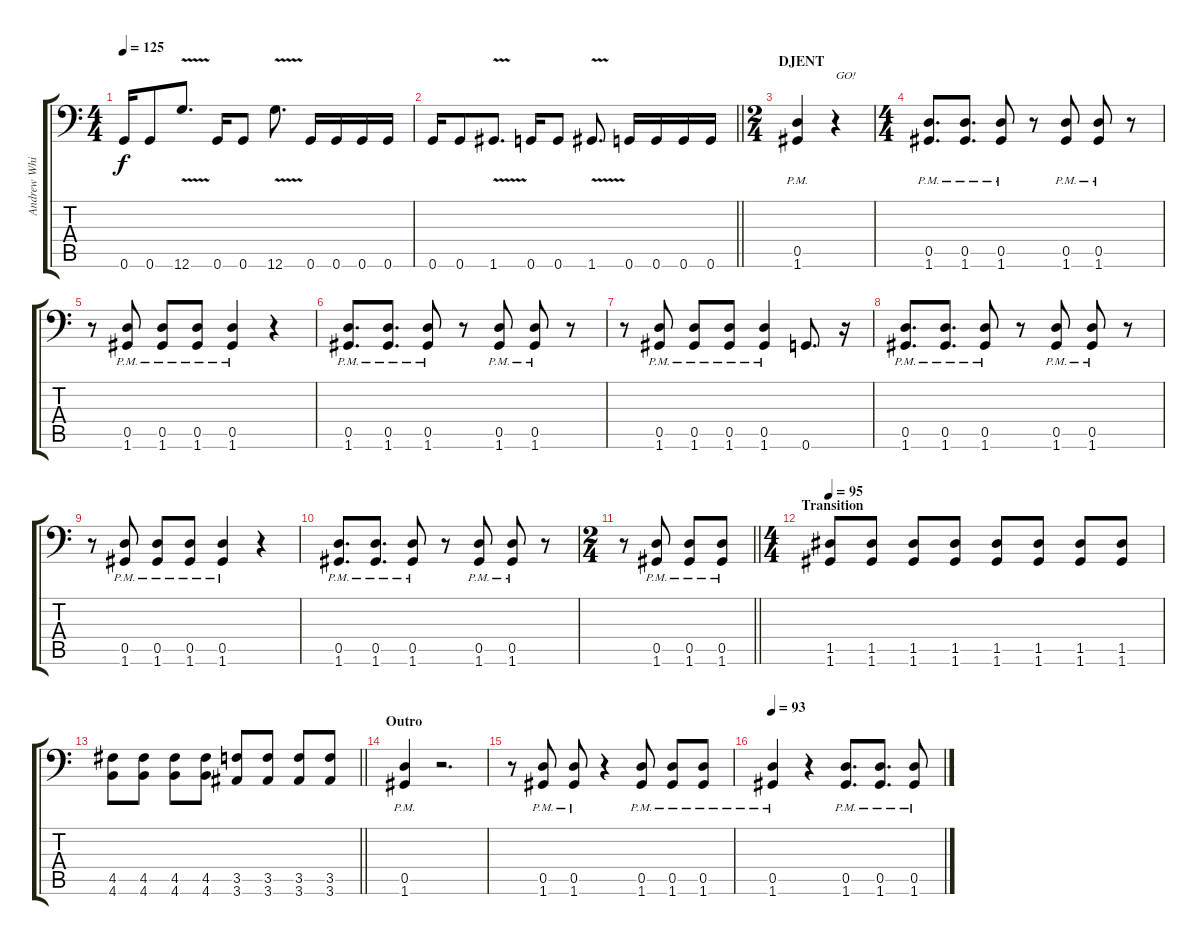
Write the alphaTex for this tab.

\track ("Andrew Whiting" "Andrew Whi") {instrument distortionguitar}
\staff {score tabs}
\tuning (A3 E3 C3 G2 D2 G1) {hide}
\ts (4 4)
\tempo 125
\clef f4
\ks c
0.6.16{dy f} 0.6.8 12.6{v}.8{d} 0.6.16 0.6.8 12.6{v}.8{d} 0.6.16 0.6.16 0.6.16 0.6.16 |
\barLineRight lightlight
0.6.16 0.6.8 1.6{v}.8{d} 0.6.16 0.6.8 1.6{v}.8{d} 0.6.16 0.6.16 0.6.16 0.6.16 |
\ts (2 4)
\section ("" "DJENT")
(0.5{pm} 1.6{pm}).4 r.4{txt "GO!"} |
\ts (4 4)
(0.5{pm} 1.6{pm}).8{d} (0.5{pm} 1.6{pm}).8{d} (0.5{pm} 1.6{pm}).8 r.8 (0.5{pm} 1.6{pm}).8 (0.5{pm} 1.6{pm}).8 r.8 |
r.8 (0.5{pm} 1.6{pm}).8 (0.5{pm} 1.6{pm}).8 (0.5{pm} 1.6{pm}).8 (0.5{pm} 1.6{pm}).4 r.4 |
(0.5{pm} 1.6{pm}).8{d} (0.5{pm} 1.6{pm}).8{d} (0.5{pm} 1.6{pm}).8 r.8 (0.5{pm} 1.6{pm}).8 (0.5{pm} 1.6{pm}).8 r.8 |
r.8 (0.5{pm} 1.6{pm}).8 (0.5{pm} 1.6{pm}).8 (0.5{pm} 1.6{pm}).8 (0.5{pm} 1.6{pm}).4 0.6.8{d} r.16 |
(0.5{pm} 1.6{pm}).8{d} (0.5{pm} 1.6{pm}).8{d} (0.5{pm} 1.6{pm}).8 r.8 (0.5{pm} 1.6{pm}).8 (0.5{pm} 1.6{pm}).8 r.8 |
r.8 (0.5{pm} 1.6{pm}).8 (0.5{pm} 1.6{pm}).8 (0.5{pm} 1.6{pm}).8 (0.5{pm} 1.6{pm}).4 r.4 |
(0.5{pm} 1.6{pm}).8{d} (0.5{pm} 1.6{pm}).8{d} (0.5{pm} 1.6{pm}).8 r.8 (0.5{pm} 1.6{pm}).8 (0.5{pm} 1.6{pm}).8 r.8 |
\ts (2 4)
\barLineRight lightlight
r.8 (0.5{pm} 1.6{pm}).8 (0.5{pm} 1.6{pm}).8 (0.5{pm} 1.6{pm}).8 |
\ts (4 4)
\section ("" "Transition")
\tempo 95
(1.5 1.6).8 (1.5 1.6).8 (1.5 1.6).8 (1.5 1.6).8 (1.5 1.6).8 (1.5 1.6).8 (1.5 1.6).8 (1.5 1.6).8 |
\barLineRight lightlight
(4.5 4.6).8 (4.5 4.6).8 (4.5 4.6).8 (4.5 4.6).8 (3.5 3.6).8 (3.5 3.6).8 (3.5 3.6).8 (3.5 3.6).8 |
\section ("" "Outro")
(0.5{pm} 1.6{pm}).4 r.2{d} |
r.8 (0.5{pm} 1.6{pm}).8 (0.5{pm} 1.6{pm}).8 r.4 (0.5{pm} 1.6{pm}).8 (0.5{pm} 1.6{pm}).8 (0.5{pm} 1.6{pm}).8 |
\tempo 93
(0.5{pm} 1.6{pm}).4 r.4 (0.5{pm} 1.6{pm}).8{d} (0.5{pm} 1.6{pm}).8{d} (0.5{pm} 1.6{pm}).8
